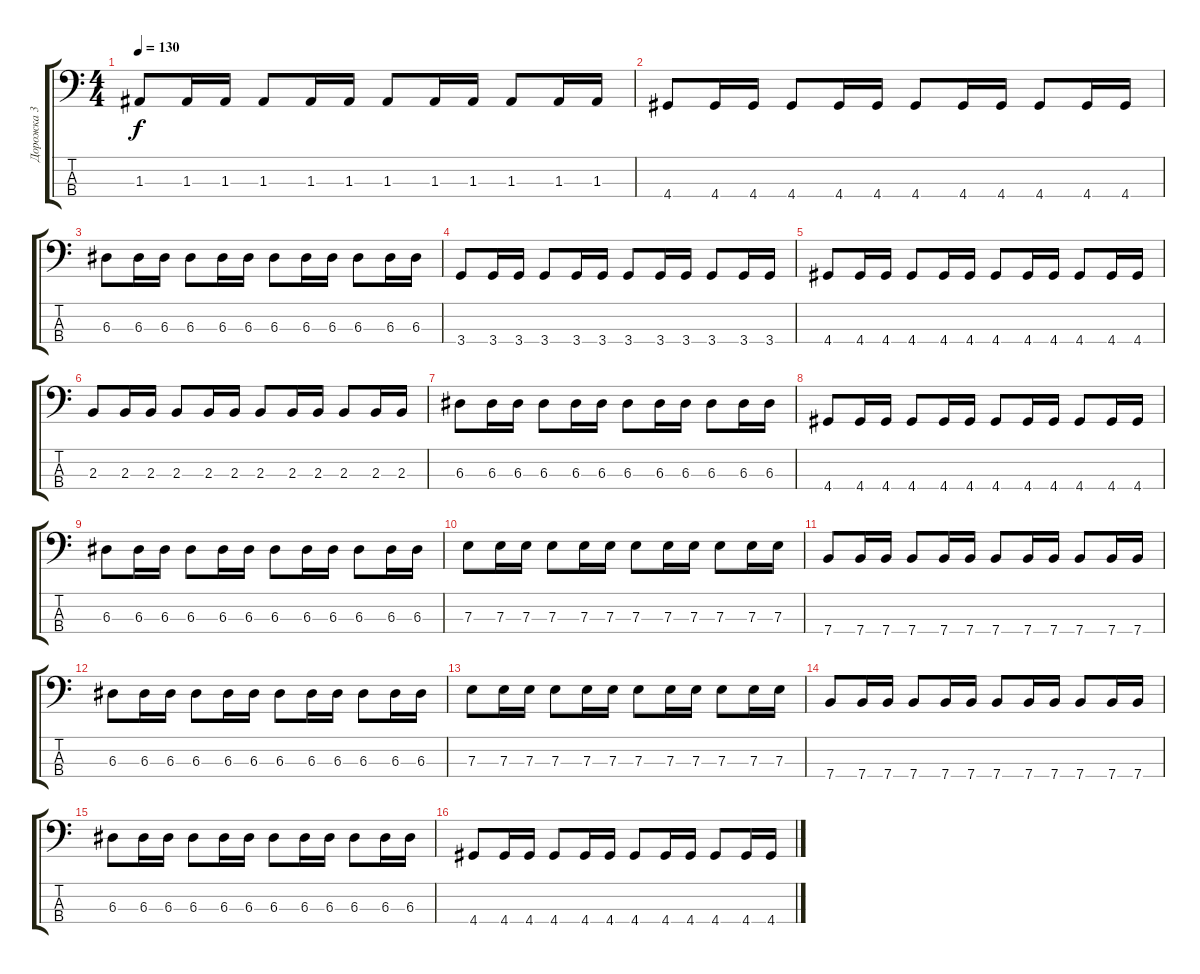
\track ("Дорожка 3" "Дорожка 3") {instrument electricbasspick}
\staff {score tabs}
\tuning (G2 D2 A1 E1) {hide}
\ts (4 4)
\tempo 130
\clef f4
\ks c
1.3.8{dy f} 1.3.16 1.3.16 1.3.8 1.3.16 1.3.16 1.3.8 1.3.16 1.3.16 1.3.8 1.3.16 1.3.16 |
4.4.8 4.4.16 4.4.16 4.4.8 4.4.16 4.4.16 4.4.8 4.4.16 4.4.16 4.4.8 4.4.16 4.4.16 |
6.3.8 6.3.16 6.3.16 6.3.8 6.3.16 6.3.16 6.3.8 6.3.16 6.3.16 6.3.8 6.3.16 6.3.16 |
3.4.8 3.4.16 3.4.16 3.4.8 3.4.16 3.4.16 3.4.8 3.4.16 3.4.16 3.4.8 3.4.16 3.4.16 |
4.4.8 4.4.16 4.4.16 4.4.8 4.4.16 4.4.16 4.4.8 4.4.16 4.4.16 4.4.8 4.4.16 4.4.16 |
2.3.8 2.3.16 2.3.16 2.3.8 2.3.16 2.3.16 2.3.8 2.3.16 2.3.16 2.3.8 2.3.16 2.3.16 |
6.3.8 6.3.16 6.3.16 6.3.8 6.3.16 6.3.16 6.3.8 6.3.16 6.3.16 6.3.8 6.3.16 6.3.16 |
4.4.8 4.4.16 4.4.16 4.4.8 4.4.16 4.4.16 4.4.8 4.4.16 4.4.16 4.4.8 4.4.16 4.4.16 |
6.3.8 6.3.16 6.3.16 6.3.8 6.3.16 6.3.16 6.3.8 6.3.16 6.3.16 6.3.8 6.3.16 6.3.16 |
7.3.8 7.3.16 7.3.16 7.3.8 7.3.16 7.3.16 7.3.8 7.3.16 7.3.16 7.3.8 7.3.16 7.3.16 |
7.4.8 7.4.16 7.4.16 7.4.8 7.4.16 7.4.16 7.4.8 7.4.16 7.4.16 7.4.8 7.4.16 7.4.16 |
6.3.8 6.3.16 6.3.16 6.3.8 6.3.16 6.3.16 6.3.8 6.3.16 6.3.16 6.3.8 6.3.16 6.3.16 |
7.3.8 7.3.16 7.3.16 7.3.8 7.3.16 7.3.16 7.3.8 7.3.16 7.3.16 7.3.8 7.3.16 7.3.16 |
7.4.8 7.4.16 7.4.16 7.4.8 7.4.16 7.4.16 7.4.8 7.4.16 7.4.16 7.4.8 7.4.16 7.4.16 |
6.3.8 6.3.16 6.3.16 6.3.8 6.3.16 6.3.16 6.3.8 6.3.16 6.3.16 6.3.8 6.3.16 6.3.16 |
4.4.8 4.4.16 4.4.16 4.4.8 4.4.16 4.4.16 4.4.8 4.4.16 4.4.16 4.4.8 4.4.16 4.4.16
